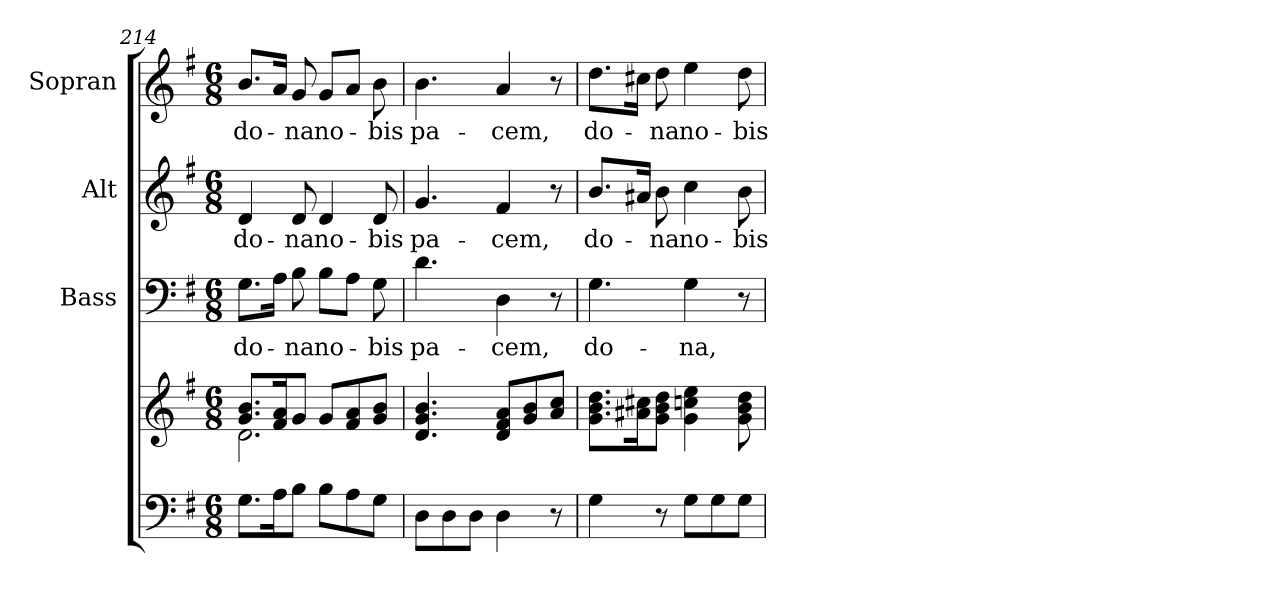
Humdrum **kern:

**kern	**kern	**kern	**text	**kern	**text	**kern	**text
*part4	*part4	*part3	*part3	*part2	*part2	*part1	*part1
*staff5	*staff4	*staff3	*staff3	*staff2	*staff2	*staff1	*staff1
*	*	*I"Bass	*	*I"Alt	*	*I"Sopran	*
*	*	*I'B.	*	*I'A.	*	*I'S.	*
*clefF4	*clefG2	*clefF4	*	*clefG2	*	*clefG2	*
*k[f#]	*k[f#]	*k[f#]	*	*k[f#]	*	*k[f#]	*
*G:	*G:	*G:	*	*G:	*	*G:	*
*M6/8	*M6/8	*M6/8	*	*M6/8	*	*M6/8	*
=214	=214	=214	=214	=214	=214	=214	=214
*	*^	*	*	*	*	*	*
!	!	!	!	!LO:LY:b	!	!LO:LY:b	!	!LO:LY:b
8.G\L	8.g/ 8.b/L	2.d\	8.G\L	do-	4d/	do-	8.b/L	do-
16A\k	16f#/ 16a/k	.	16A\Jk	.	.	.	16a/Jk	.
!	!	!	!	!LO:LY:b	!	!LO:LY:b	!	!LO:LY:b
8B\J	8g/J	.	8B\	-na	8d/	-na	8g/	-na
!	!	!	!	!LO:LY:b	!	!LO:LY:b	!	!LO:LY:b
8B\L	8g/L	.	8B\L	no-	4d/	no-	8g/L	no-
8A\	8f#/ 8a/	.	8A\J	.	.	.	8a/J	.
!	!	!	!	!LO:LY:b	!	!LO:LY:b	!	!LO:LY:b
8G\J	8g/ 8b/J	.	8G\	-bis	8d/	-bis	8b\	-bis
*	*v	*v	*	*	*	*	*	*
=215	=215	=215	=215	=215	=215	=215	=215
!	!	!	!LO:LY:b	!	!LO:LY:b	!	!LO:LY:b
8D\L	4.d/ 4.g/ 4.b/	4.d\	pa-	4.g/	pa-	4.b\	pa-
8D\	.	.	.	.	.	.	.
8D\J	.	.	.	.	.	.	.
!	!	!	!LO:LY:b	!	!LO:LY:b	!	!LO:LY:b
4D\	8d/ 8f#/ 8a/L	4D\	-cem,	4f#/	-cem,	4a/	-cem,
.	8g/ 8b/	.	.	.	.	.	.
8r	8a/ 8cc/J	8r	.	8r	.	8r	.
=216	=216	=216	=216	=216	=216	=216	=216
!	!	!	!LO:LY:b	!	!LO:LY:b	!	!LO:LY:b
4G\	8.g\ 8.b\ 8.dd\L	4.G\	do-	8.b/L	do-	8.dd\L	do-
.	16a#X\ 16cc#X\k	.	.	16a#X/Jk	.	16cc#X\Jk	.
!	!	!	!	!	!LO:LY:b	!	!LO:LY:b
8r	8g\ 8b\ 8dd\J	.	.	8b\	-na	8dd\	-na
!	!	!	!LO:LY:b	!	!LO:LY:b	!	!LO:LY:b
8G\L	4g\ 4ccn\ 4ee\	4G\	-na,	4cc\	no-	4ee\	no-
8G\	.	.	.	.	.	.	.
!	!	!	!	!	!LO:LY:b	!	!LO:LY:b
8G\J	8g\ 8b\ 8dd\	8r	.	8b\	-bis	8dd\	-bis
=	=	=	=	=	=	=	=
*-	*-	*-	*-	*-	*-	*-	*-
